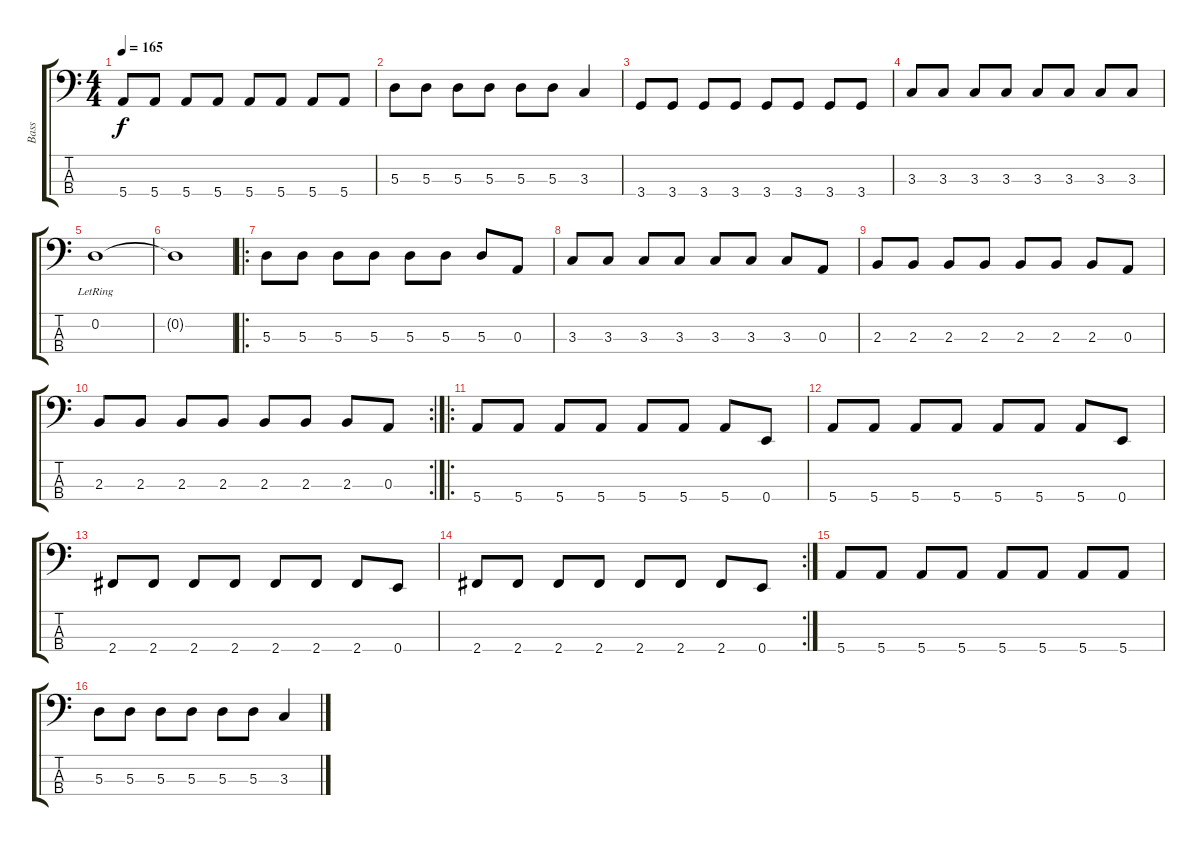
\track ("Bass" "Bass") {instrument electricbasspick}
\staff {score tabs}
\tuning (G2 D2 A1 E1) {hide}
\ts (4 4)
\tempo 165
\clef f4
\ks c
5.4.8{dy f} 5.4.8 5.4.8 5.4.8 5.4.8 5.4.8 5.4.8 5.4.8 |
5.3.8 5.3.8 5.3.8 5.3.8 5.3.8 5.3.8 3.3.4 |
3.4.8 3.4.8 3.4.8 3.4.8 3.4.8 3.4.8 3.4.8 3.4.8 |
3.3.8 3.3.8 3.3.8 3.3.8 3.3.8 3.3.8 3.3.8 3.3.8 |
0.2{lr}.1 |
0.2{t}.1 |
\ro
5.3.8 5.3.8 5.3.8 5.3.8 5.3.8 5.3.8 5.3.8 0.3.8 |
3.3.8 3.3.8 3.3.8 3.3.8 3.3.8 3.3.8 3.3.8 0.3.8 |
2.3.8 2.3.8 2.3.8 2.3.8 2.3.8 2.3.8 2.3.8 0.3.8 |
\rc 2
2.3.8 2.3.8 2.3.8 2.3.8 2.3.8 2.3.8 2.3.8 0.3.8 |
\ro
5.4.8 5.4.8 5.4.8 5.4.8 5.4.8 5.4.8 5.4.8 0.4.8 |
5.4.8 5.4.8 5.4.8 5.4.8 5.4.8 5.4.8 5.4.8 0.4.8 |
2.4.8 2.4.8 2.4.8 2.4.8 2.4.8 2.4.8 2.4.8 0.4.8 |
\rc 2
2.4.8 2.4.8 2.4.8 2.4.8 2.4.8 2.4.8 2.4.8 0.4.8 |
5.4.8 5.4.8 5.4.8 5.4.8 5.4.8 5.4.8 5.4.8 5.4.8 |
5.3.8 5.3.8 5.3.8 5.3.8 5.3.8 5.3.8 3.3.4
